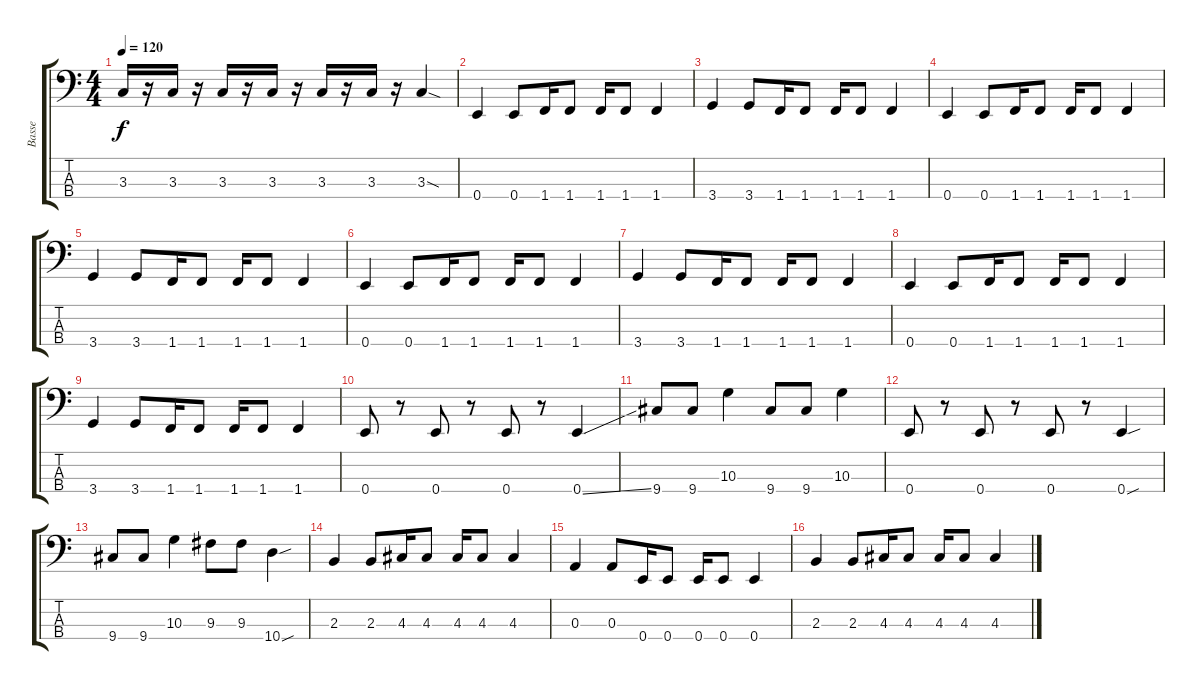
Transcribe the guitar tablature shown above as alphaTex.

\track ("Basse" "Basse") {instrument acousticguitarnylon}
\staff {score tabs}
\tuning (G2 D2 A1 E1) {hide}
\ts (4 4)
\tempo 120
\clef f4
\ks c
3.3.16{dy f} r.16 3.3.16 r.16 3.3.16 r.16 3.3.16 r.16 3.3.16 r.16 3.3.16 r.16 3.3{sod}.4 |
0.4.4 0.4.8 1.4.16 1.4.8 1.4.16 1.4.8 1.4.4 |
3.4.4 3.4.8 1.4.16 1.4.8 1.4.16 1.4.8 1.4.4 |
0.4.4 0.4.8 1.4.16 1.4.8 1.4.16 1.4.8 1.4.4 |
3.4.4 3.4.8 1.4.16 1.4.8 1.4.16 1.4.8 1.4.4 |
0.4.4 0.4.8 1.4.16 1.4.8 1.4.16 1.4.8 1.4.4 |
3.4.4 3.4.8 1.4.16 1.4.8 1.4.16 1.4.8 1.4.4 |
0.4.4 0.4.8 1.4.16 1.4.8 1.4.16 1.4.8 1.4.4 |
3.4.4 3.4.8 1.4.16 1.4.8 1.4.16 1.4.8 1.4.4 |
0.4.8 r.8 0.4.8 r.8 0.4.8 r.8 0.4{ss}.4 |
9.4.8 9.4.8 10.3.4 9.4.8 9.4.8 10.3.4 |
0.4.8 r.8 0.4.8 r.8 0.4.8 r.8 0.4{sou}.4 |
9.4.8 9.4.8 10.3.4 9.3.8 9.3.8 10.4{sou}.4 |
2.3.4 2.3.8 4.3.16 4.3.8 4.3.16 4.3.8 4.3.4 |
0.3.4 0.3.8 0.4.16 0.4.8 0.4.16 0.4.8 0.4.4 |
2.3.4 2.3.8 4.3.16 4.3.8 4.3.16 4.3.8 4.3.4
